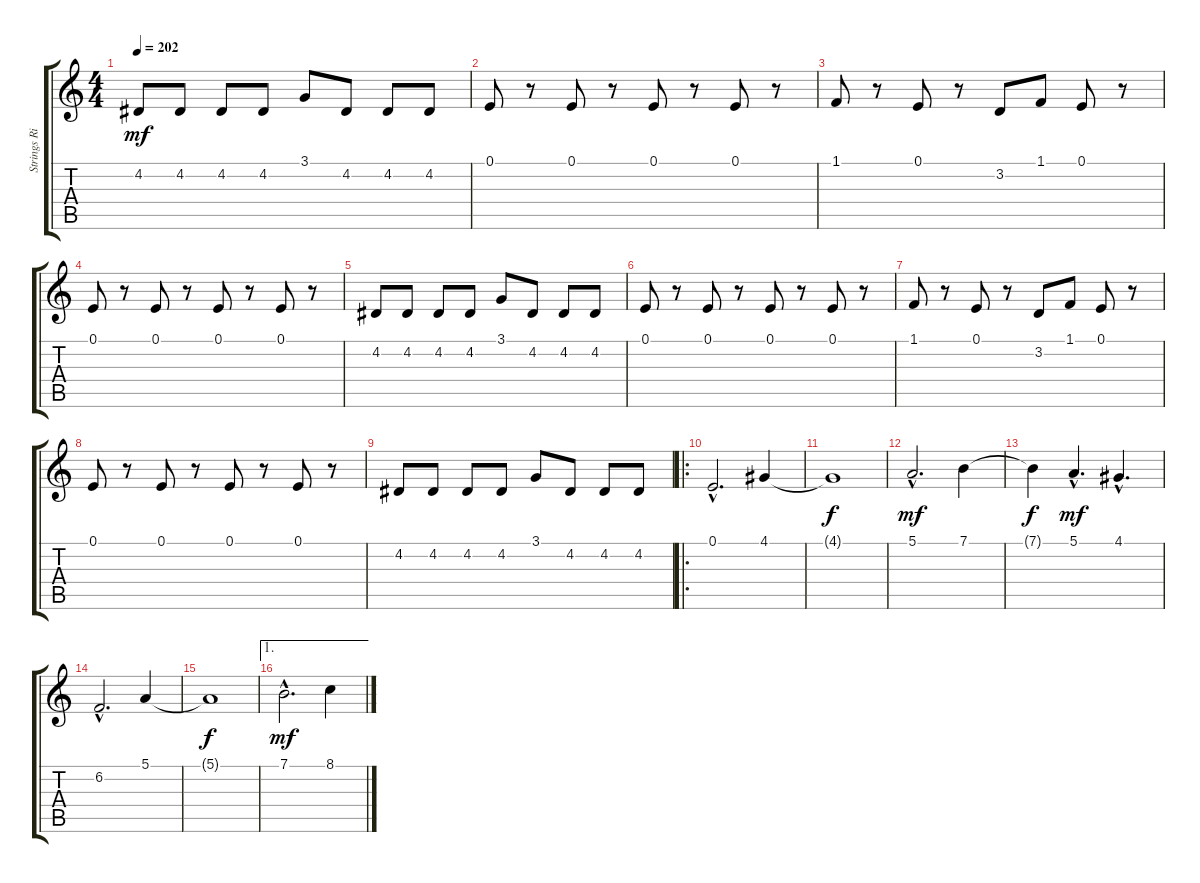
\track ("Strings Right Hand" "Strings Ri") {instrument stringensemble1}
\staff {score tabs}
\tuning (E4 B3 G3 D3 A2 E2) {hide}
\ts (4 4)
\tempo 202
\clef g2
\ks c
4.2.8{dy mf} 4.2.8 4.2.8 4.2.8 3.1.8 4.2.8 4.2.8 4.2.8 |
0.1.8 r.8 0.1.8 r.8 0.1.8 r.8 0.1.8 r.8 |
1.1.8 r.8 0.1.8 r.8 3.2.8 1.1.8 0.1.8 r.8 |
0.1.8 r.8 0.1.8 r.8 0.1.8 r.8 0.1.8 r.8 |
4.2.8 4.2.8 4.2.8 4.2.8 3.1.8 4.2.8 4.2.8 4.2.8 |
0.1.8 r.8 0.1.8 r.8 0.1.8 r.8 0.1.8 r.8 |
1.1.8 r.8 0.1.8 r.8 3.2.8 1.1.8 0.1.8 r.8 |
0.1.8 r.8 0.1.8 r.8 0.1.8 r.8 0.1.8 r.8 |
4.2.8 4.2.8 4.2.8 4.2.8 3.1.8 4.2.8 4.2.8 4.2.8 |
\ro
0.1{hac}.2{d} 4.1.4 |
4.1{t}.1{dy f} |
5.1{hac}.2{d dy mf} 7.1.4 |
7.1{t}.4{dy f} 5.1{hac}.4{d dy mf} 4.1{hac}.4{d} |
6.2{hac}.2{d} 5.1.4 |
5.1{t}.1{dy f} |
\ae 1
7.1{hac}.2{d dy mf} 8.1.4
